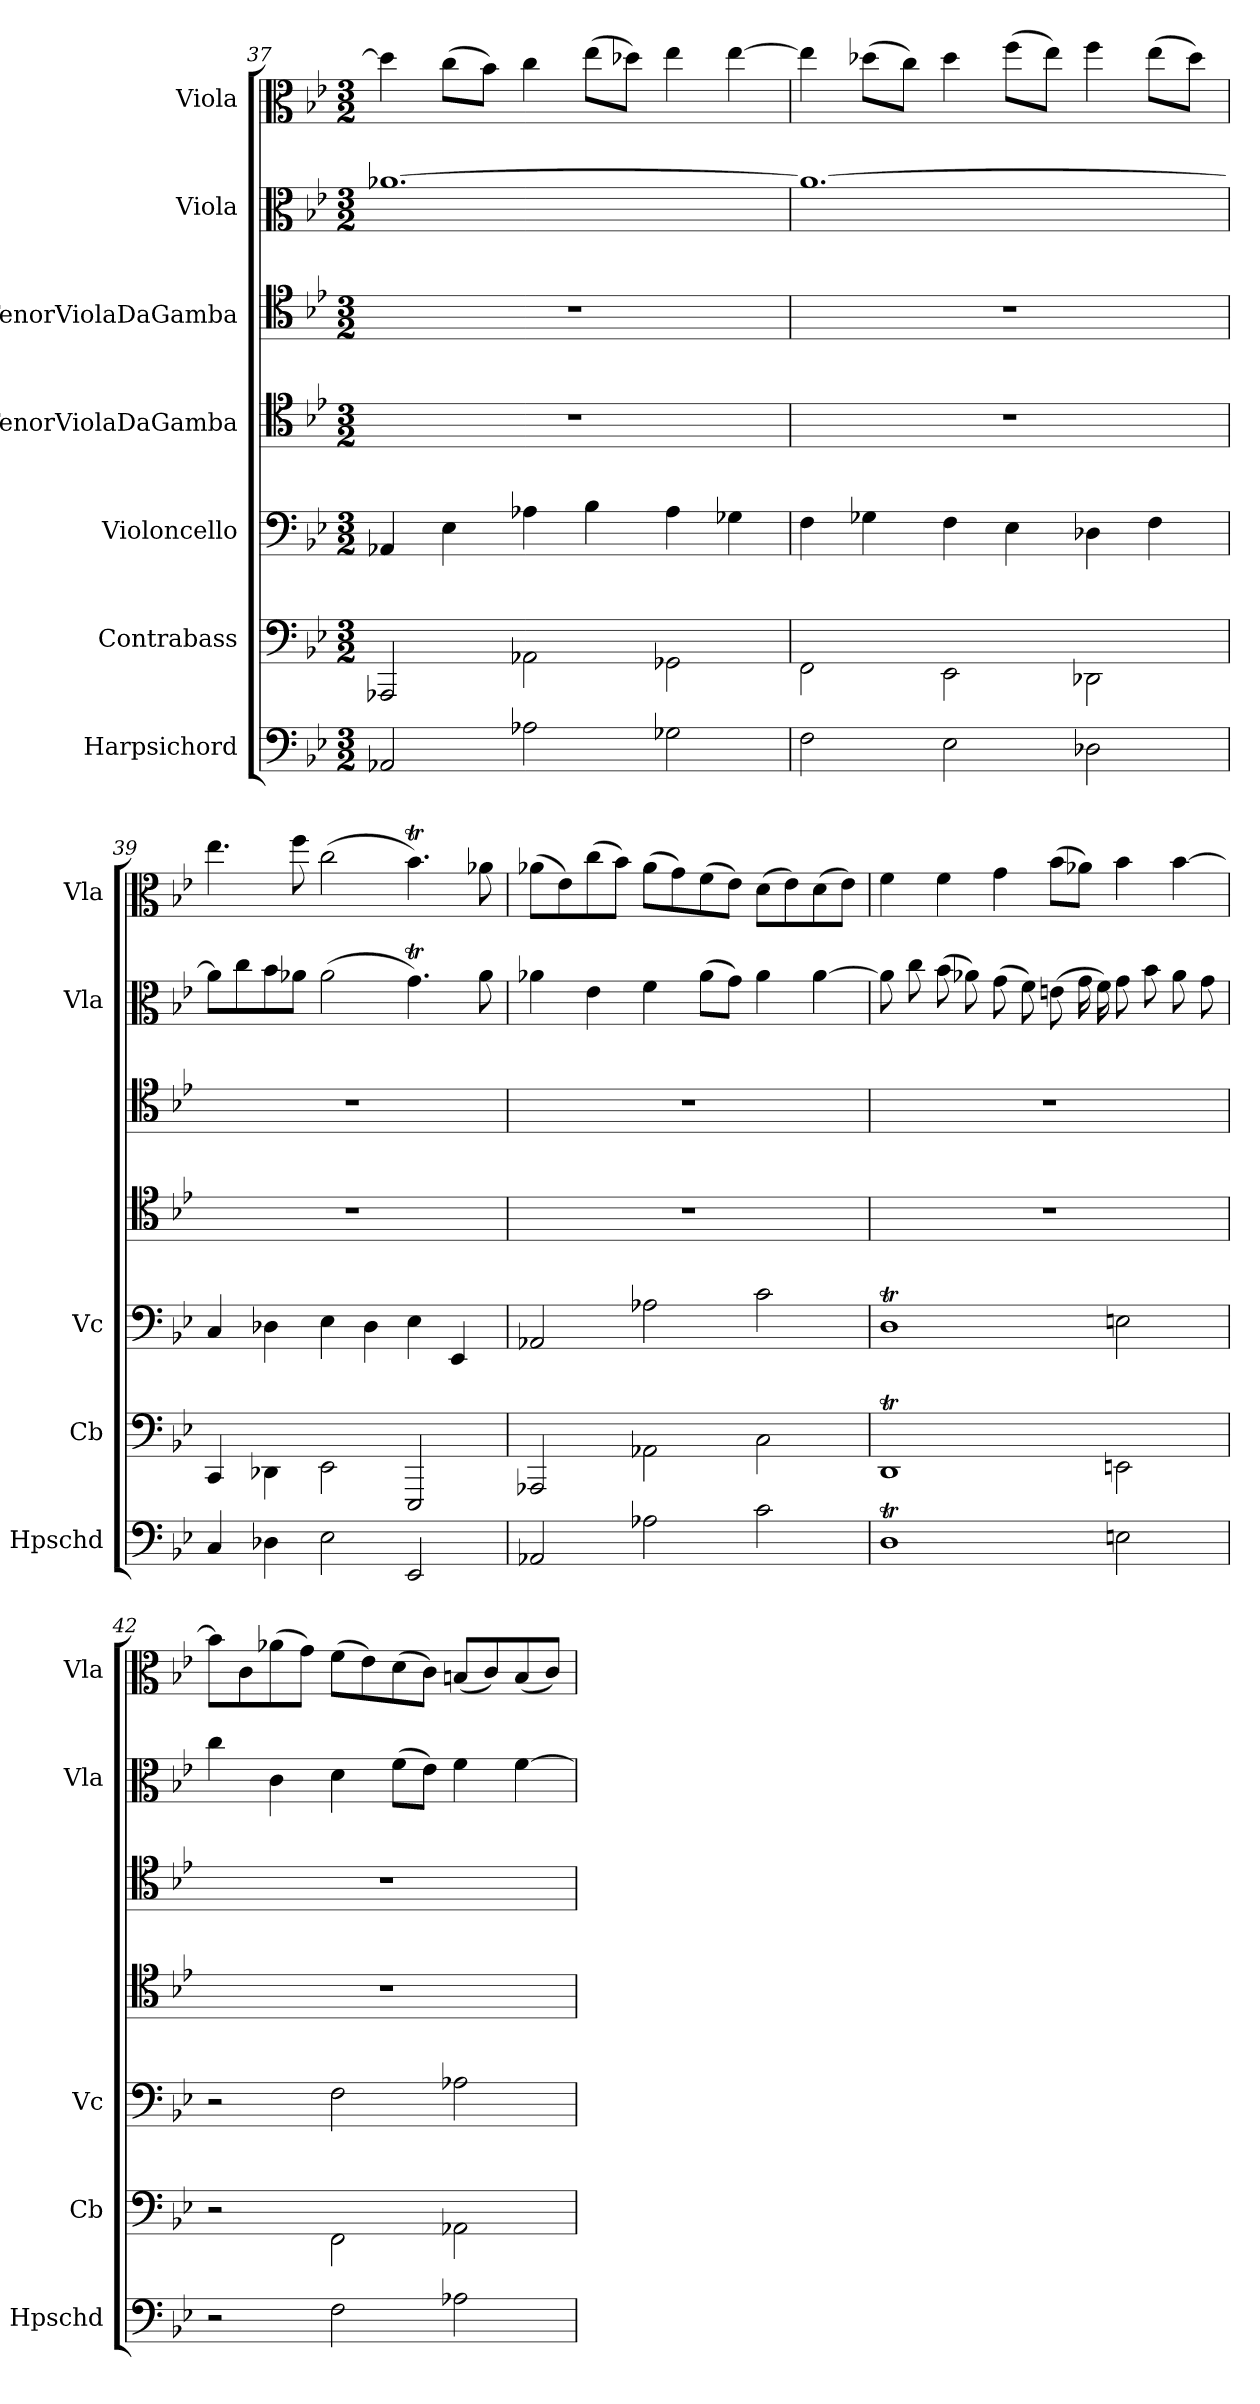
**kern	**kern	**kern	**kern	**kern	**kern	**kern
*part7	*part6	*part5	*part4	*part3	*part2	*part1
*staff7	*staff6	*staff5	*staff4	*staff3	*staff2	*staff1
*I"Harpsichord	*I"Contrabass	*I"Violoncello	*I"TenorViolaDaGamba	*I"TenorViolaDaGamba	*I"Viola	*I"Viola
*I'Hpschd	*I'Cb	*I'Vc	*	*	*I'Vla	*I'Vla
*clefF4	*clefF4	*clefF4	*clefC4	*clefC4	*clefC3	*clefC3
*k[b-e-]	*k[b-e-]	*k[b-e-]	*k[b-e-]	*k[b-e-]	*k[b-e-]	*k[b-e-]
*M3/2	*M3/2	*M3/2	*M3/2	*M3/2	*M3/2	*M3/2
=37	=37	=37	=37	=37	=37	=37
2AA-X/	2AAA-X/	4AA-X/	1.r	1.r	[1.a-X\	4dd-\]
.	.	4E-\	.	.	.	(8cc\L
.	.	.	.	.	.	8b-\J)
2A-X\	2AA-X\	4A-X\	.	.	.	4cc\
.	.	4B-\	.	.	.	(8ee-\L
.	.	.	.	.	.	8dd-X\J)
2G-X\	2GG-X\	4A-\	.	.	.	4ee-\
.	.	4G-X\	.	.	.	[4ee-\
=38	=38	=38	=38	=38	=38	=38
2F\	2FF\	4F\	1.r	1.r	1.a-\_	4ee-\]
.	.	4G-X\	.	.	.	(8dd-X\L
.	.	.	.	.	.	8cc\J)
2E-\	2EE-\	4F\	.	.	.	4dd-\
.	.	4E-\	.	.	.	(8ff\L
.	.	.	.	.	.	8ee-\J)
2D-X\	2DD-X\	4D-X\	.	.	.	4ff\
.	.	4F\	.	.	.	(8ee-\L
.	.	.	.	.	.	8dd-\J)
=39	=39	=39	=39	=39	=39	=39
4C/	4CC/	4C/	1.r	1.r	8a-\L]	4.ee-\
.	.	.	.	.	8cc\	.
4D-X\	4DD-X\	4D-X\	.	.	8b-\	.
.	.	.	.	.	8a-X\J	8ff\
2E-\	2EE-\	4E-\	.	.	(2a-\	(2cc\
.	.	4D-\	.	.	.	.
2EE-/	2EEE-/	4E-\	.	.	4.gt\)	4.b-T\)
.	.	4EE-/	.	.	.	.
.	.	.	.	.	8a-\	8a-X\
=40	=40	=40	=40	=40	=40	=40
2AA-X/	2AAA-X/	2AA-X/	1.r	1.r	4a-X\	(8a-X\L
.	.	.	.	.	.	8e-\)
.	.	.	.	.	4e-\	(8cc\
.	.	.	.	.	.	8b-\J)
2A-X\	2AA-X\	2A-X\	.	.	4f\	(8a-\L
.	.	.	.	.	.	8g\)
.	.	.	.	.	(8a-\L	(8f\
.	.	.	.	.	8g\J)	8e-\J)
2c\	2C\	2c\	.	.	4a-\	(8d\L
.	.	.	.	.	.	8e-\)
.	.	.	.	.	[4a-\	(8d\
.	.	.	.	.	.	8e-\J)
=41	=41	=41	=41	=41	=41	=41
1Dt\	1DDt\	1Dt\	1.r	1.r	8a-\]	4f\
.	.	.	.	.	8cc\	.
.	.	.	.	.	(8b-\	4f\
.	.	.	.	.	8a-X\)	.
.	.	.	.	.	(8g\	4g\
.	.	.	.	.	8f\)	.
.	.	.	.	.	(8en\	(8b-\L
.	.	.	.	.	16g\	8a-X\J)
.	.	.	.	.	16f\)	.
2En\	2EEn\	2En\	.	.	8g\	4b-\
.	.	.	.	.	8b-\	.
.	.	.	.	.	8a-\	[4b-\
.	.	.	.	.	8g\	.
=42	=42	=42	=42	=42	=42	=42
2r	2r	2r	1.r	1.r	4cc\	8b-\L]
.	.	.	.	.	.	8c\
.	.	.	.	.	4c\	(8a-X\
.	.	.	.	.	.	8g\J)
2F\	2FF\	2F\	.	.	4d\	(8f\L
.	.	.	.	.	.	8e-\)
.	.	.	.	.	(8f\L	(8d\
.	.	.	.	.	8e-\J)	8c\J)
2A-X\	2AA-X\	2A-X\	.	.	4f\	(8Bn/L
.	.	.	.	.	.	8c/)
.	.	.	.	.	[4f\	(8B/
.	.	.	.	.	.	8c/J)
=	=	=	=	=	=	=
*-	*-	*-	*-	*-	*-	*-
